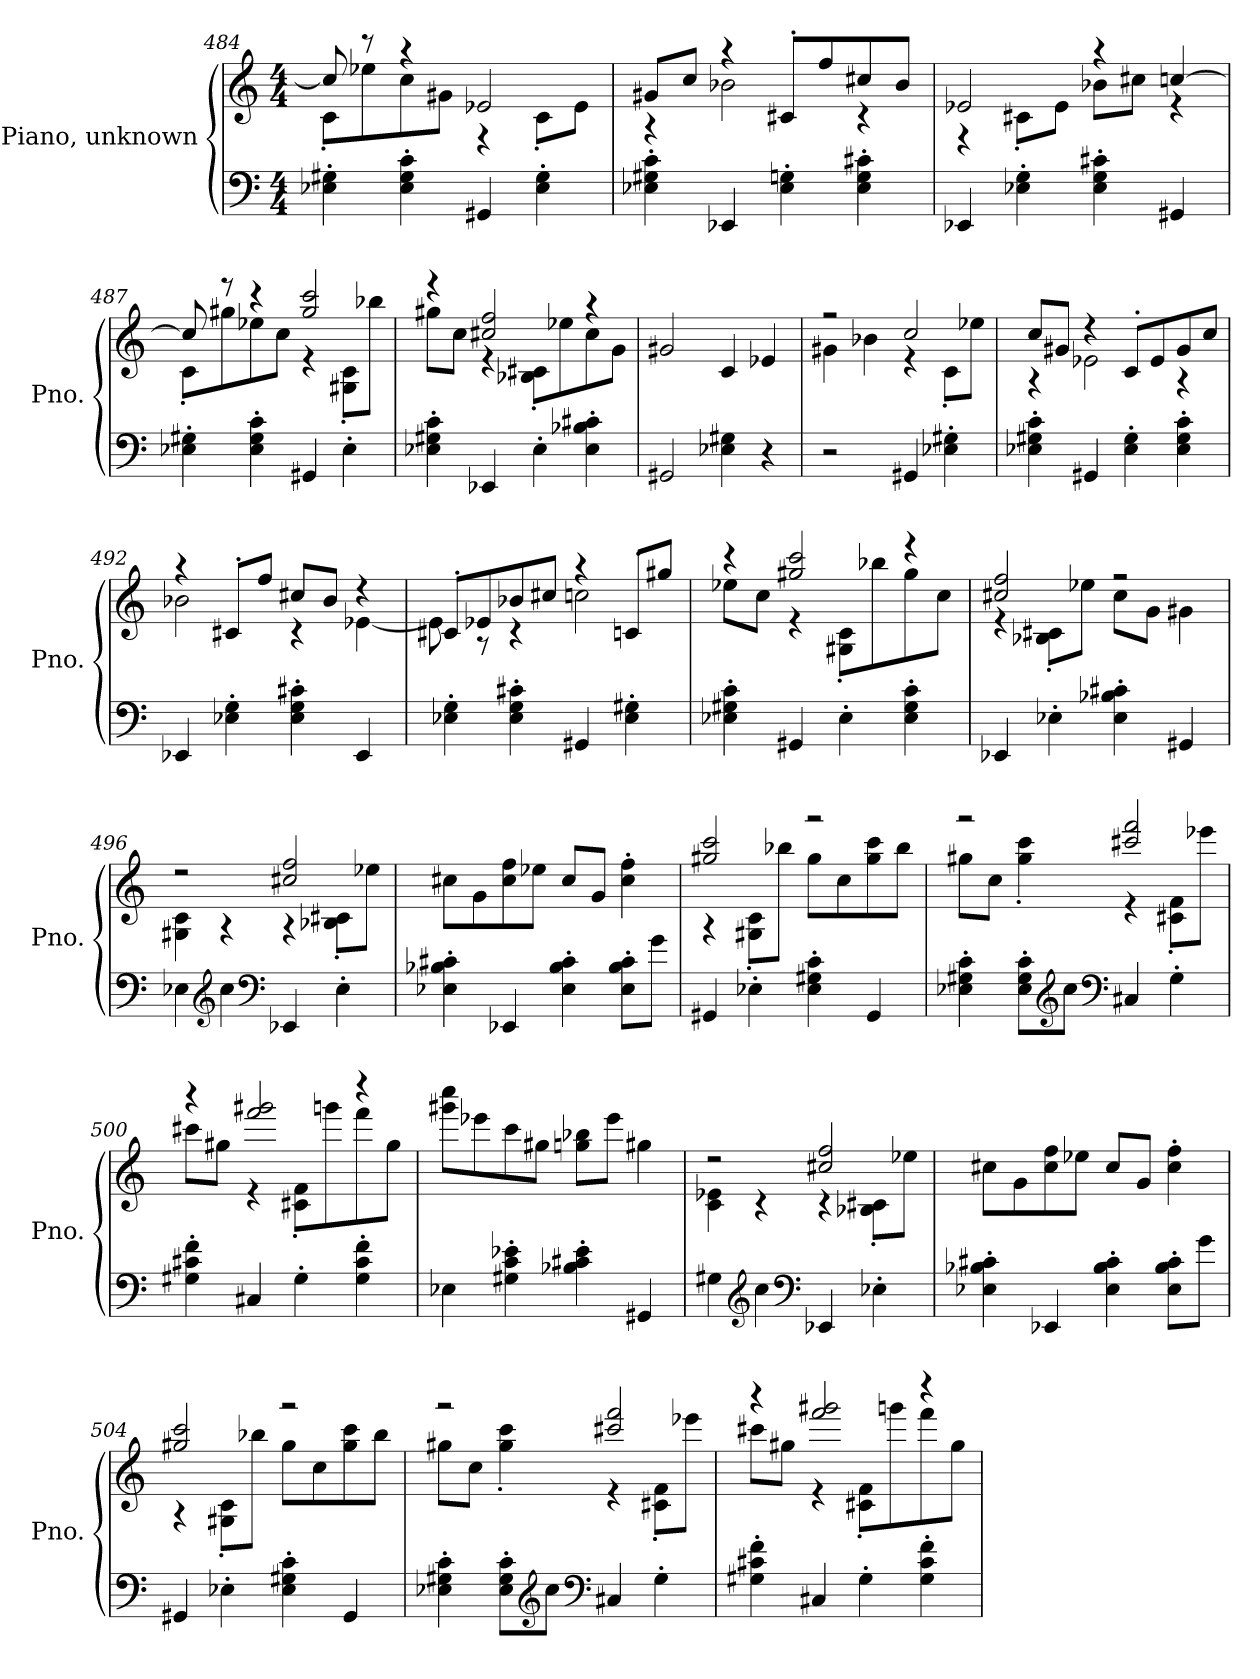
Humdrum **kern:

**kern	**kern
*part1	*part1
*staff2	*staff1
*I"Piano, unknown	*
*I'Pno.	*
*clefF4	*clefG2
*k[]	*k[]
*M4/4	*M4/4
=484	=484
*	*^
4E-X\' 4G#X\'	8cc/]	8c'\L
.	8r	8ee-X\
4E-\' 4G#\' 4c\'	4r	8cc\
.	.	8g#X\J
4GG#X/	2e-X/	4r
4E-\' 4G#\'	.	8c'\L
.	.	8e-\J
=485	=485	=485
4E-X\' 4G#X\' 4c\'	8g#X/L	4r
.	8cc/J	.
4EE-X/	4r	2b-X\
4E-\' 4Gn\'	8c#X'/L	.
.	8ff/	.
4E-\' 4G\' 4c#X\'	8cc#X/	4r
.	8b-/J	.
!!LO:LB:g=z	!!
=486	=486	=486
4EE-X/	2e-X/	4r
4E-X\' 4G\'	.	8c#X'\L
.	.	8e-\J
4E-\' 4G\' 4c#X\'	4r	8b-X\L
.	.	8cc#X\J
4GG#X/	[4ccn/	4r
=487	=487	=487
4E-X\' 4G#X\'	8cc/]	8c'\L
.	8r	8gg#X\
4E-\' 4G#\' 4c\'	4r	8ee-X\
.	.	8cc\J
4GG#X/	2gg#/ 2ccc/	4r
4E-'\	.	8G#X\' 8c\'L
.	.	8bb-X\J
=488	=488	=488
4E-X\' 4G#X\' 4c\'	4r	8gg#X\L
.	.	8cc\J
4EE-X/	2cc#X/ 2ff/	4r
4E-'\	.	8B-X\' 8c#X\'L
.	.	8ee-X\
4E-\' 4B-X\' 4c#X\'	4r	8cc#\
.	.	8g\J
*	*v	*v
=489	=489
2GG#X/	2g#X/
4E-X\ 4G#X\	4c/
4r	4e-X/
!!LO:LB:g=z
=490	=490
*	*^
2r	2r	4g#X\
.	.	4b-X\
4GG#X/	2cc/	4r
4E-X\' 4G#X\'	.	8c'\L
.	.	8ee-X\J
=491	=491	=491
4E-X\' 4G#X\' 4c\'	8cc/L	4r
.	8g#X/J	.
4GG#X/	4r	2e-X\
4E-\' 4G#\'	8c'/L	.
.	8e-/	.
4E-\' 4G#\' 4c\'	8g#/	4r
.	8cc/J	.
=492	=492	=492
4EE-X/	4r	2b-X\
4E-X\' 4G\'	8c#X'/L	.
.	8ff/J	.
4E-\' 4G\' 4c#X\'	8cc#X/L	4r
.	8b-/J	.
4EE-/	4r	[4e-X\
=493	=493	=493
4E-X\' 4G\'	8c#X'/L	8e-\]
.	8e-X/	8r
4E-\' 4G\' 4c#X\'	8b-X/	4r
.	8cc#X/J	.
4GG#X/	4r	2ccn\
4E-\' 4G#X\'	8cn'/L	.
.	8gg#X/J	.
!!LO:LB:g=z	!!
=494	=494	=494
4E-X\' 4G#X\' 4c\'	4r	8ee-X\L
.	.	8cc\J
4GG#X/	2gg#X/ 2ccc/	4r
4E-'\	.	8G#X\' 8c\'L
.	.	8bb-X\
4E-\' 4G#\' 4c\'	4r	8gg#\
.	.	8cc\J
=495	=495	=495
4EE-X/	2cc#X/ 2ff/	4r
4E-X'\	.	8B-X\' 8c#X\'L
.	.	8ee-X\J
4E-\' 4B-X\' 4c#X\'	2r	8cc#\L
.	.	8g\J
4GG#X/	.	4g#X\
=496	=496	=496
4E-X\	2r	4G#X\ 4c\
*clefG2	*	*
4cc\	.	4r
*clefF4	*	*
4EE-X/	2cc#X/ 2ff/	4r
4E-'\	.	8B-X\' 8c#X\'L
.	.	8ee-X\J
*	*v	*v
!!LO:LB:g=z
=497	=497
4E-X\' 4B-X\' 4c#X\'	8cc#X\L
.	8g\
4EE-X/	8cc#\ 8ff\
.	8ee-X\J
4E-\' 4B-\' 4c#\'	8cc#/L
.	8g/J
8E-\' 8B-\' 8c#\'L	4cc#\' 4ff\'
8g\J	.
=498	=498
*	*^
4GG#X/	2gg#X/ 2ccc/	4r
4E-X'\	.	8G#X\' 8c\'L
.	.	8bb-X\J
4E-\' 4G#X\' 4c\'	2r	8gg#\L
.	.	8cc\
4GG#/	.	8gg#\ 8ccc\
.	.	8bb-\J
=499	=499	=499
4E-X\' 4G#X\' 4c\'	2r	8gg#X\L
.	.	8cc\J
8E-\' 8G#\' 8c\'L	.	4gg#\' 4ccc\'
*clefG2	*	*
8cc\J	.	.
*clefF4	*	*
4C#X/	2ccc#X/ 2fff/	4r
4G#'\	.	8c#X\' 8f\'L
.	.	8eee-X\J
!!LO:LB:g=z	!!
=500	=500	=500
4G#X\' 4c#X\' 4f\'	4r	8ccc#X\L
.	.	8gg#X\J
4C#X/	2fff/ 2ggg#X/	4r
4G#'\	.	8c#X\' 8f\'L
.	.	8gggn\
4G#\' 4c#\' 4f\'	4r	8fff\
.	.	8gg#\J
*	*v	*v
=501	=501
4E-X\	8ggg#X\ 8cccc\L
.	8eee-X\
4G#X\' 4c\' 4e-X\'	8ccc\
.	8gg#X\J
4B-X\' 4c#X\' 4e-\'	8ggn\ 8bb-X\L
.	8eee-\J
4GG#X/	4gg#X\
=502	=502
*	*^
4G#X\	2r	4c\ 4e-X\
*clefG2	*	*
4cc\	.	4r
*clefF4	*	*
4EE-X/	2cc#X/ 2ff/	4r
4E-X'\	.	8B-X\' 8c#X\'L
.	.	8ee-X\J
*	*v	*v
!!LO:PB:g=z
=503	=503
4E-X\' 4B-X\' 4c#X\'	8cc#X\L
.	8g\
4EE-X/	8cc#\ 8ff\
.	8ee-X\J
4E-\' 4B-\' 4c#\'	8cc#/L
.	8g/J
8E-\' 8B-\' 8c#\'L	4cc#\' 4ff\'
8g\J	.
=504	=504
*	*^
4GG#X/	2gg#X/ 2ccc/	4r
4E-X'\	.	8G#X\' 8c\'L
.	.	8bb-X\J
4E-\' 4G#X\' 4c\'	2r	8gg#\L
.	.	8cc\
4GG#/	.	8gg#\ 8ccc\
.	.	8bb-\J
=505	=505	=505
4E-X\' 4G#X\' 4c\'	2r	8gg#X\L
.	.	8cc\J
8E-\' 8G#\' 8c\'L	.	4gg#\' 4ccc\'
*clefG2	*	*
8cc\J	.	.
*clefF4	*	*
4C#X/	2ccc#X/ 2fff/	4r
4G#'\	.	8c#X\' 8f\'L
.	.	8eee-X\J
!!LO:LB:g=z	!!
=506	=506	=506
4G#X\' 4c#X\' 4f\'	4r	8ccc#X\L
.	.	8gg#X\J
4C#X/	2fff/ 2ggg#X/	4r
4G#'\	.	8c#X\' 8f\'L
.	.	8gggn\
4G#\' 4c#\' 4f\'	4r	8fff\
.	.	8gg#\J
*	*v	*v
=	=
*-	*-
